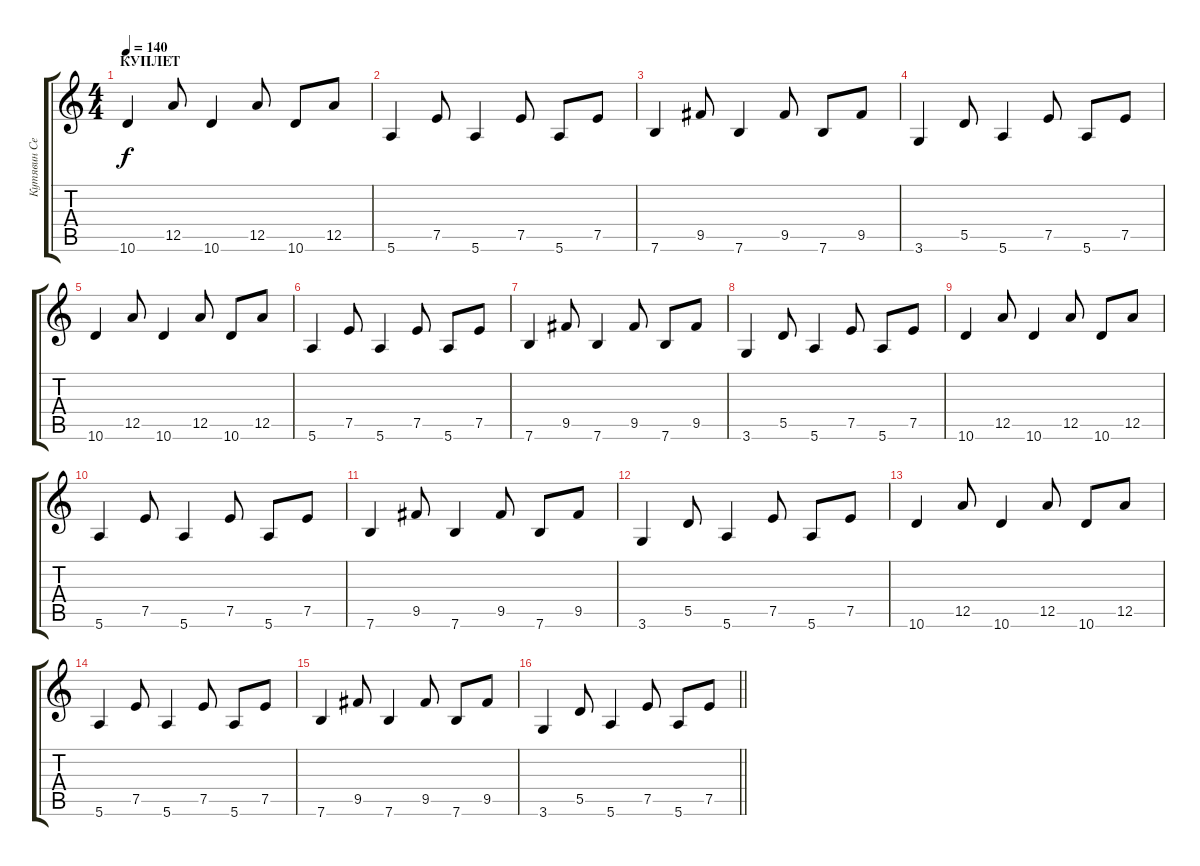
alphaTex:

\track ("Кутявин Сергей" "Кутявин Се") {instrument acousticguitarsteel}
\staff {score tabs}
\tuning (E4 B3 G3 D3 A2 E2) {hide}
\ts (4 4)
\section ("" "КУПЛЕТ ")
\tempo 140
\clef g2
\ks c
10.6.4{dy f} 12.5.8 10.6.4 12.5.8 10.6.8 12.5.8 |
5.6.4 7.5.8 5.6.4 7.5.8 5.6.8 7.5.8 |
7.6.4 9.5.8 7.6.4 9.5.8 7.6.8 9.5.8 |
3.6.4 5.5.8 5.6.4 7.5.8 5.6.8 7.5.8 |
10.6.4 12.5.8 10.6.4 12.5.8 10.6.8 12.5.8 |
5.6.4 7.5.8 5.6.4 7.5.8 5.6.8 7.5.8 |
7.6.4 9.5.8 7.6.4 9.5.8 7.6.8 9.5.8 |
3.6.4 5.5.8 5.6.4 7.5.8 5.6.8 7.5.8 |
10.6.4 12.5.8 10.6.4 12.5.8 10.6.8 12.5.8 |
5.6.4 7.5.8 5.6.4 7.5.8 5.6.8 7.5.8 |
7.6.4 9.5.8 7.6.4 9.5.8 7.6.8 9.5.8 |
3.6.4 5.5.8 5.6.4 7.5.8 5.6.8 7.5.8 |
10.6.4 12.5.8 10.6.4 12.5.8 10.6.8 12.5.8 |
5.6.4 7.5.8 5.6.4 7.5.8 5.6.8 7.5.8 |
7.6.4 9.5.8 7.6.4 9.5.8 7.6.8 9.5.8 |
\barLineRight lightlight
3.6.4 5.5.8 5.6.4 7.5.8 5.6.8 7.5.8
